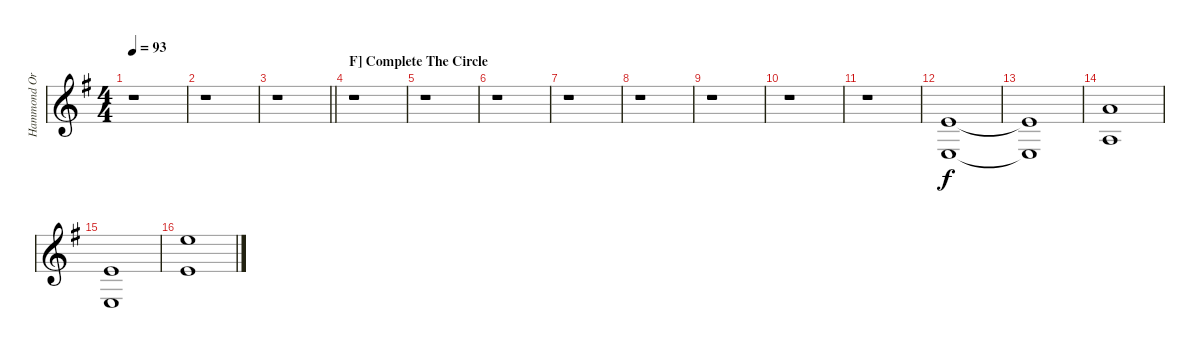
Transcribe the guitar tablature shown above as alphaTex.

\track ("Hammond Organ - Arjen Lucassen" "Hammond Or") {instrument rockorgan}
\staff {score}
\tuning (E5 B4 G4 D4 A3 E3) {hide}
\ts (4 4)
\tempo 93
\clef g2
\ks eminor
r.1{dy f} |
r.1 |
\barLineRight lightlight
r.1 |
\section ("" "F] Complete The Circle")
r.1{volume 10 instrument rockorgan} |
r.1 |
r.1 |
r.1 |
r.1 |
r.1 |
r.1 |
r.1 |
(2.4 0.6).1 |
(2.4{t} 0.6{t}).1 |
(2.3 0.5).1 |
(2.4 0.6).1 |
(0.1 2.4).1
